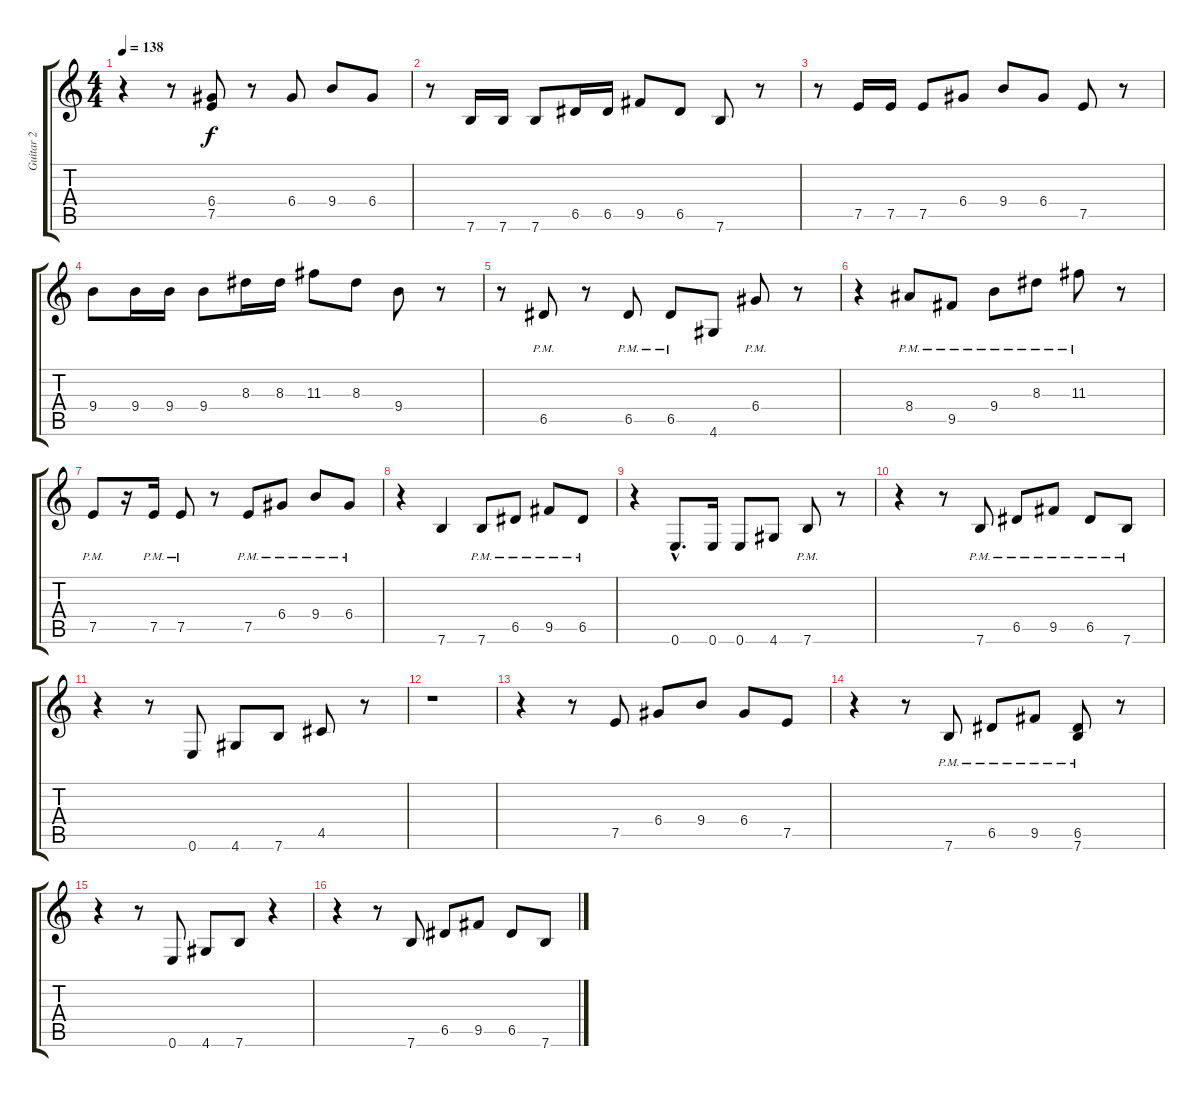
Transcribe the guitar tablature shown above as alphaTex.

\track ("Guitar 2" "Guitar 2") {instrument distortionguitar}
\staff {score tabs}
\tuning (E4 B3 G3 D3 A2 E2) {hide}
\ts (4 4)
\tempo 138
\clef g2
\ks c
r.4{dy f} r.8 (6.4 7.5).8 r.8 6.4.8 9.4.8 6.4.8 |
r.8 7.6.16 7.6.16 7.6.8 6.5.16 6.5.16 9.5.8 6.5.8 7.6.8 r.8 |
r.8 7.5.16 7.5.16 7.5.8 6.4.8 9.4.8 6.4.8 7.5.8 r.8 |
9.4.8 9.4.16 9.4.16 9.4.8 8.3.16 8.3.16 11.3.8 8.3.8 9.4.8 r.8 |
r.8 6.5{pm}.8 r.8 6.5{pm}.8 6.5{pm}.8 4.6.8 6.4{pm}.8 r.8 |
r.4 8.4{pm}.8 9.5{pm}.8 9.4{pm}.8 8.3{pm}.8 11.3{pm}.8 r.8 |
7.5{pm}.8 r.16 7.5{pm}.16 7.5{pm}.8 r.8 7.5{pm}.8 6.4{pm}.8 9.4{pm}.8 6.4{pm}.8 |
r.4 7.6.4 7.6{pm}.8 6.5{pm}.8 9.5{pm}.8 6.5{pm}.8 |
r.4 0.6{hac}.8{d} 0.6.16 0.6.8 4.6.8 7.6{pm}.8 r.8 |
r.4 r.8 7.6{pm}.8 6.5{pm}.8 9.5{pm}.8 6.5{pm}.8 7.6{pm}.8 |
r.4 r.8 0.6.8 4.6.8 7.6.8 4.5.8 r.8 |
r.1 |
r.4 r.8 7.5.8 6.4.8 9.4.8 6.4.8 7.5.8 |
r.4 r.8 7.6{pm}.8 6.5{pm}.8 9.5{pm}.8 (6.5{pm} 7.6{pm}).8 r.8 |
r.4 r.8 0.6.8 4.6.8 7.6.8 r.4 |
r.4 r.8 7.6.8 6.5.8 9.5.8 6.5.8 7.6.8
